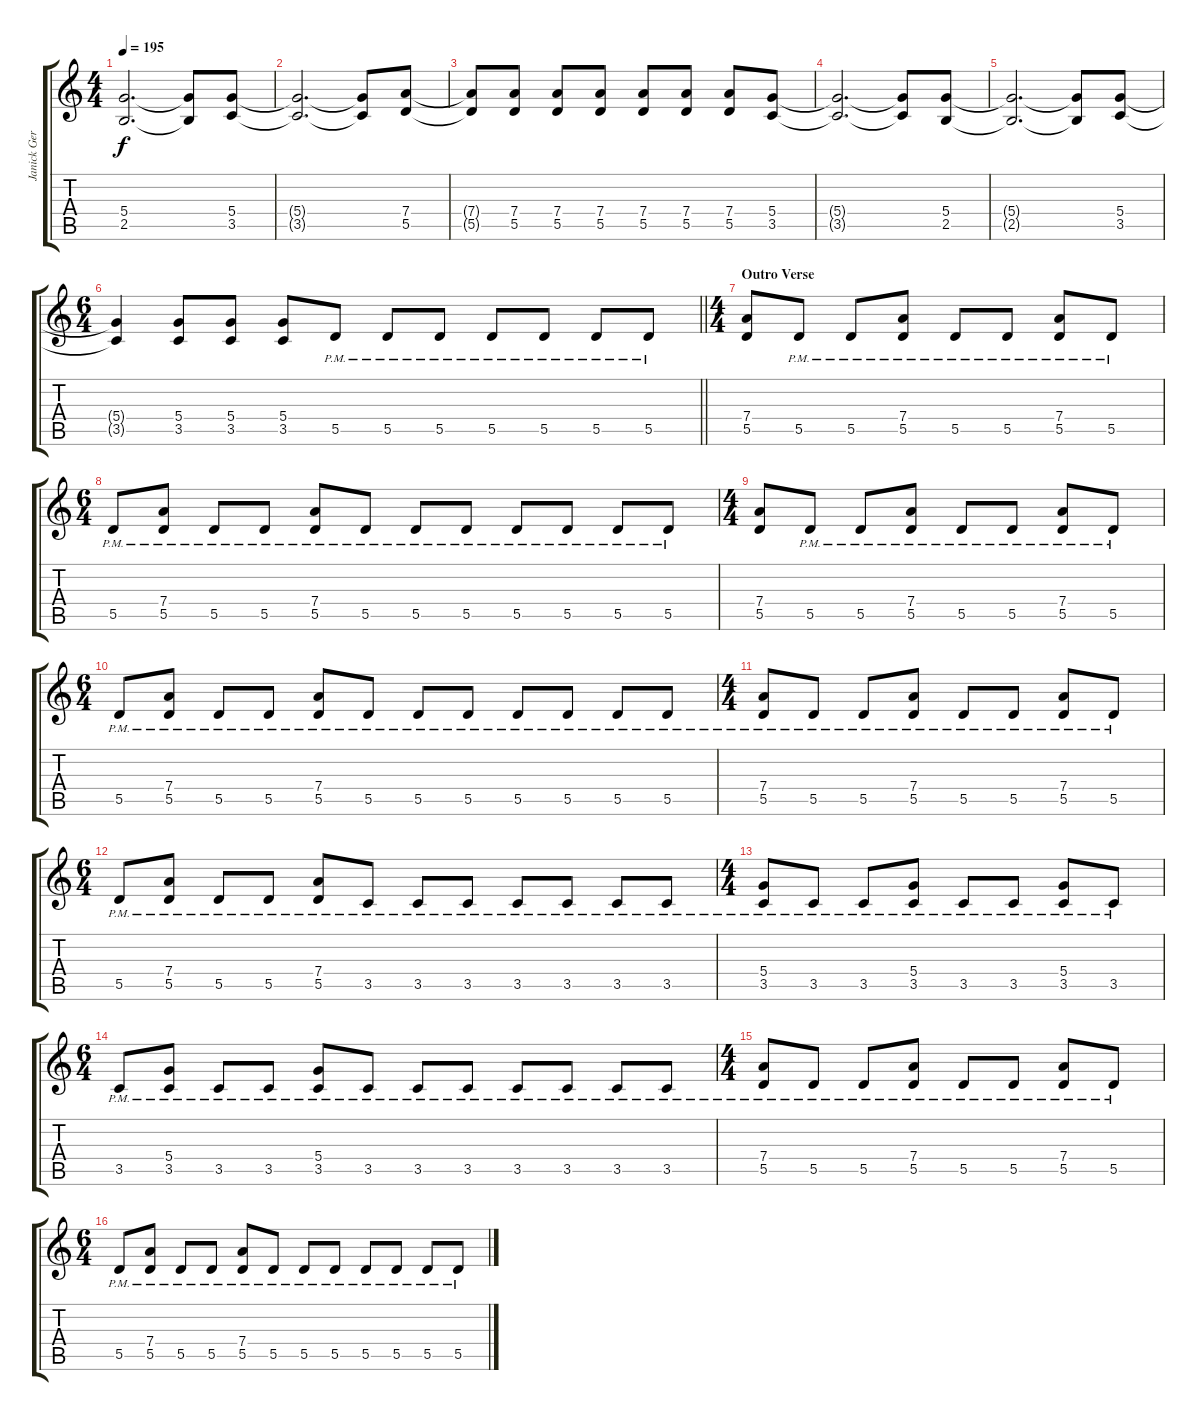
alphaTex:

\track ("Janick Gers" "Janick Ger") {instrument overdrivenguitar}
\staff {score tabs}
\tuning (E4 B3 G3 D3 A2 E2) {hide}
\ts (4 4)
\tempo 195
\clef g2
\ks c
(5.4{t} 2.5{t}).2{d dy f} (5.4{t} 2.5{t}).8 (5.4 3.5).8 |
(5.4{t} 3.5{t}).2{d} (5.4{t} 3.5{t}).8 (7.4 5.5).8 |
(7.4{t} 5.5{t}).8 (7.4 5.5).8 (7.4 5.5).8 (7.4 5.5).8 (7.4 5.5).8 (7.4 5.5).8 (7.4 5.5).8 (5.4 3.5).8 |
(5.4{t} 3.5{t}).2{d} (5.4{t} 3.5{t}).8 (5.4 2.5).8 |
(5.4{t} 2.5{t}).2{d} (5.4{t} 2.5{t}).8 (5.4 3.5).8 |
\ts (6 4)
\barLineRight lightlight
(5.4{t} 3.5{t}).4 (5.4 3.5).8 (5.4 3.5).8 (5.4 3.5).8 5.5{pm}.8 5.5{pm}.8 5.5{pm}.8 5.5{pm}.8 5.5{pm}.8 5.5{pm}.8 5.5{pm}.8 |
\ts (4 4)
\section ("" "Outro Verse")
(7.4 5.5).8 5.5{pm}.8 5.5{pm}.8 (7.4{pm} 5.5{pm}).8 5.5{pm}.8 5.5{pm}.8 (7.4{pm} 5.5{pm}).8 5.5{pm}.8 |
\ts (6 4)
5.5{pm}.8 (7.4{pm} 5.5{pm}).8 5.5{pm}.8 5.5{pm}.8 (7.4{pm} 5.5{pm}).8 5.5{pm}.8 5.5{pm}.8 5.5{pm}.8 5.5{pm}.8 5.5{pm}.8 5.5{pm}.8 5.5{pm}.8 |
\ts (4 4)
(7.4 5.5).8 5.5{pm}.8 5.5{pm}.8 (7.4{pm} 5.5{pm}).8 5.5{pm}.8 5.5{pm}.8 (7.4{pm} 5.5{pm}).8 5.5{pm}.8 |
\ts (6 4)
5.5{pm}.8 (7.4{pm} 5.5{pm}).8 5.5{pm}.8 5.5{pm}.8 (7.4{pm} 5.5{pm}).8 5.5{pm}.8 5.5{pm}.8 5.5{pm}.8 5.5{pm}.8 5.5{pm}.8 5.5{pm}.8 5.5{pm}.8 |
\ts (4 4)
(7.4{pm} 5.5{pm}).8 5.5{pm}.8 5.5{pm}.8 (7.4{pm} 5.5{pm}).8 5.5{pm}.8 5.5{pm}.8 (7.4{pm} 5.5{pm}).8 5.5{pm}.8 |
\ts (6 4)
5.5{pm}.8 (7.4{pm} 5.5{pm}).8 5.5{pm}.8 5.5{pm}.8 (7.4{pm} 5.5{pm}).8 3.5{pm}.8 3.5{pm}.8 3.5{pm}.8 3.5{pm}.8 3.5{pm}.8 3.5{pm}.8 3.5{pm}.8 |
\ts (4 4)
(5.4{pm} 3.5{pm}).8 3.5{pm}.8 3.5{pm}.8 (5.4{pm} 3.5{pm}).8 3.5{pm}.8 3.5{pm}.8 (5.4{pm} 3.5{pm}).8 3.5{pm}.8 |
\ts (6 4)
3.5{pm}.8 (5.4{pm} 3.5{pm}).8 3.5{pm}.8 3.5{pm}.8 (5.4{pm} 3.5{pm}).8 3.5{pm}.8 3.5{pm}.8 3.5{pm}.8 3.5{pm}.8 3.5{pm}.8 3.5{pm}.8 3.5{pm}.8 |
\ts (4 4)
(7.4{pm} 5.5{pm}).8 5.5{pm}.8 5.5{pm}.8 (7.4{pm} 5.5{pm}).8 5.5{pm}.8 5.5{pm}.8 (7.4{pm} 5.5{pm}).8 5.5{pm}.8 |
\ts (6 4)
5.5{pm}.8 (7.4{pm} 5.5{pm}).8 5.5{pm}.8 5.5{pm}.8 (7.4{pm} 5.5{pm}).8 5.5{pm}.8 5.5{pm}.8 5.5{pm}.8 5.5{pm}.8 5.5{pm}.8 5.5{pm}.8 5.5{pm}.8
